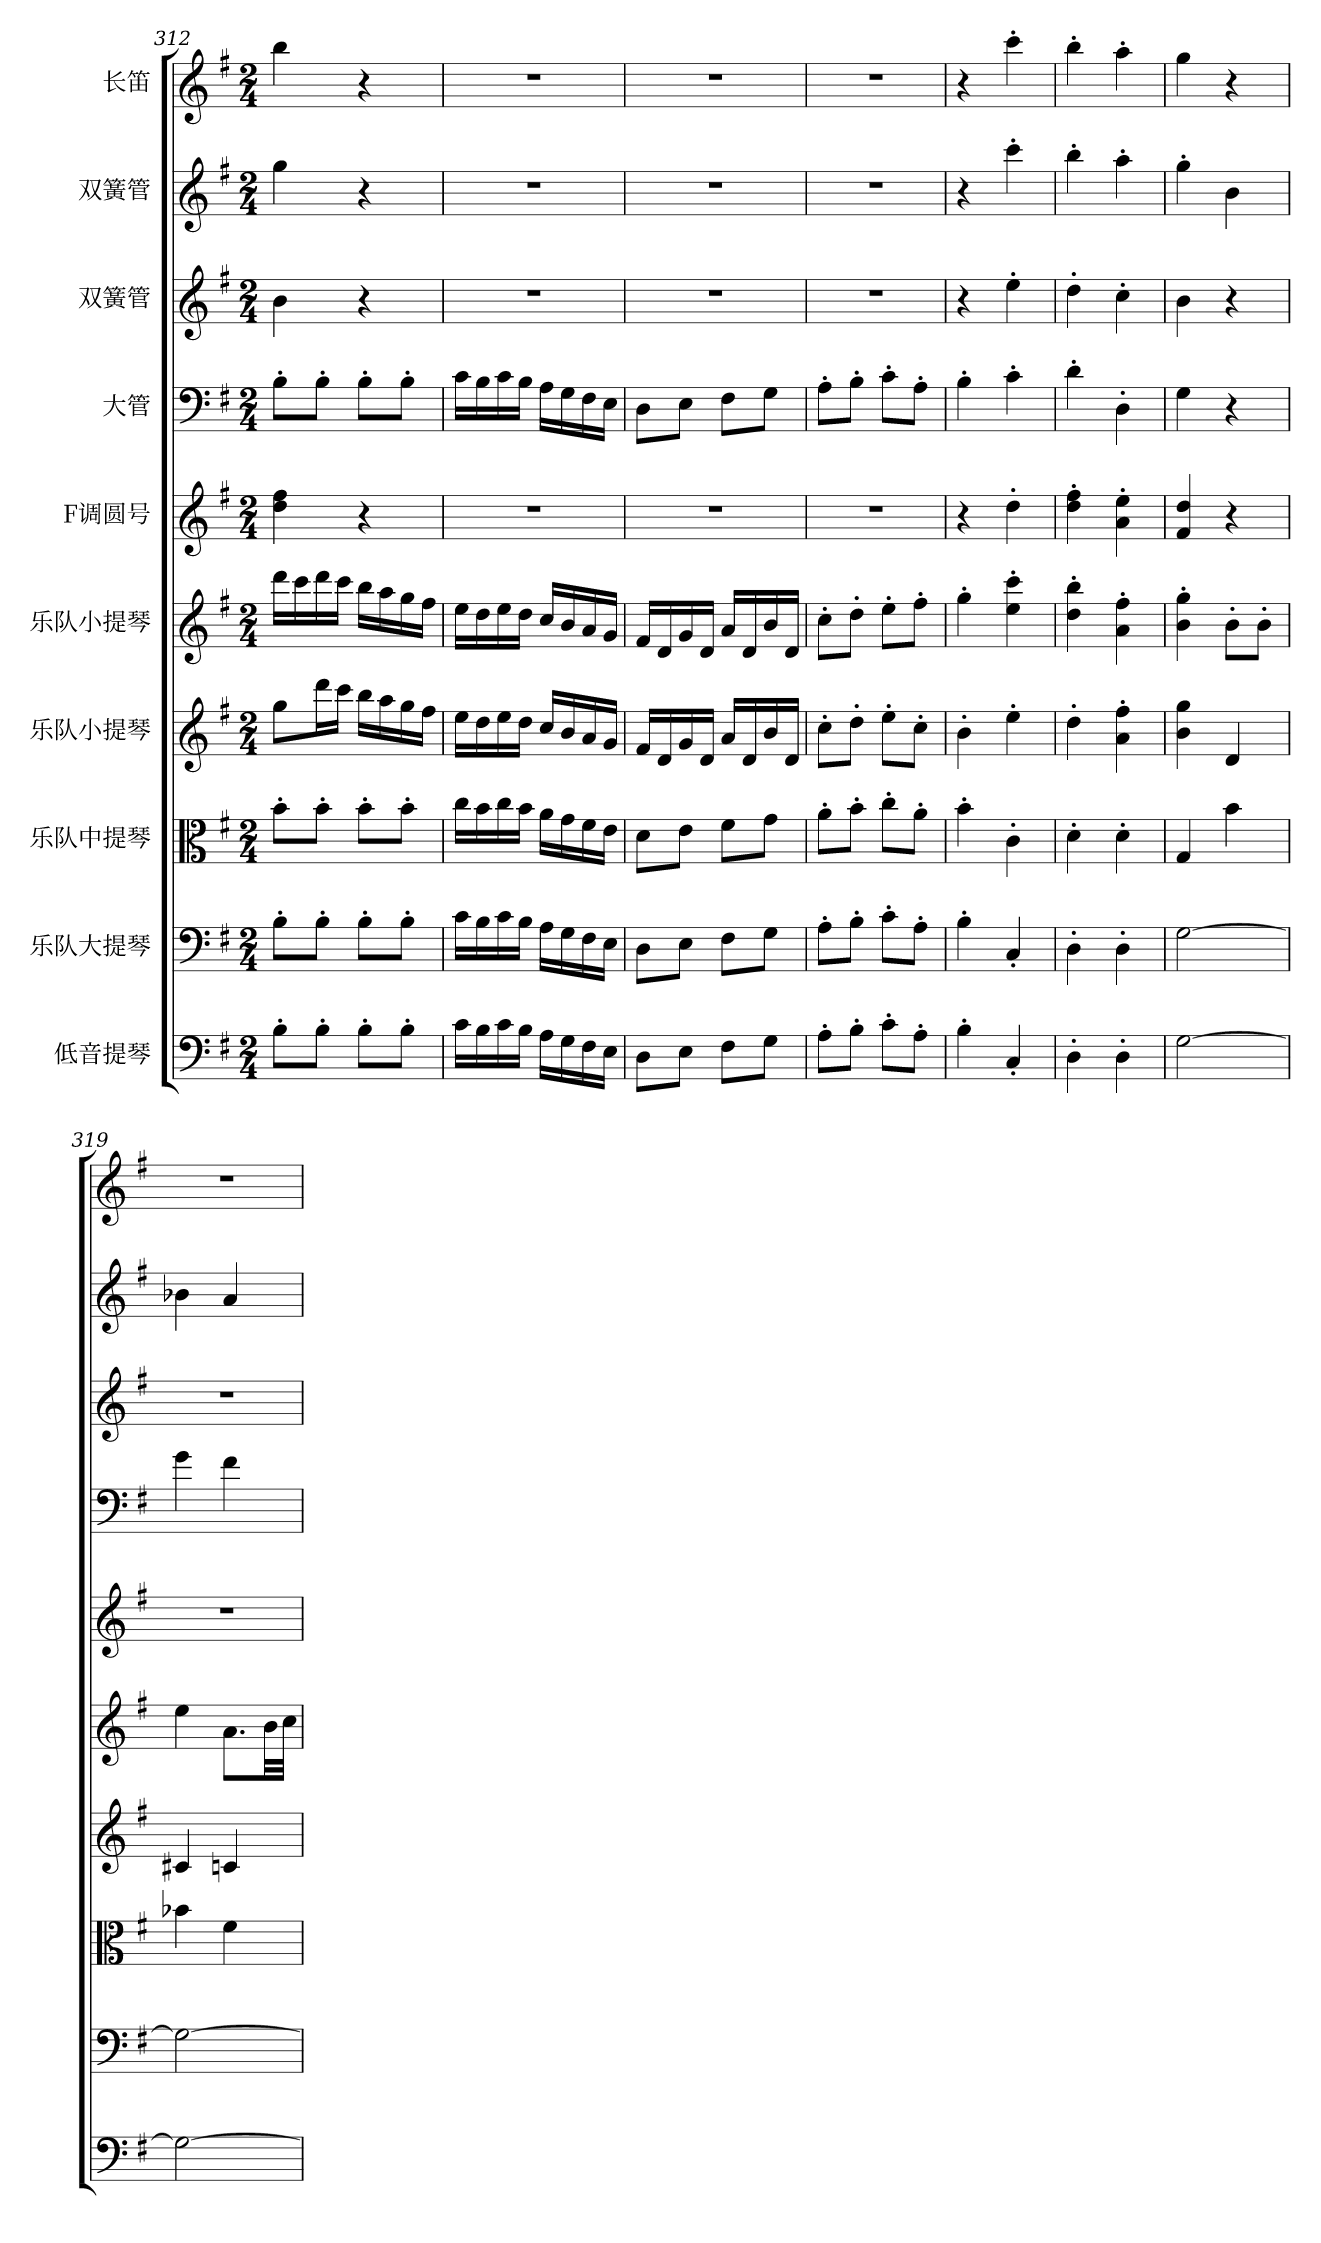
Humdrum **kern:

**kern	**kern	**kern	**kern	**kern	**kern	**kern	**kern	**kern	**kern
*part10	*part9	*part8	*part7	*part6	*part5	*part4	*part3	*part2	*part1
*staff10	*staff9	*staff8	*staff7	*staff6	*staff5	*staff4	*staff3	*staff2	*staff1
*I"低音提琴	*I"乐队大提琴	*I"乐队中提琴	*I"乐队小提琴	*I"乐队小提琴	*I"F调圆号	*I"大管	*I"双簧管	*I"双簧管	*I"长笛
*clefF4	*clefF4	*clefC3	*clefG2	*clefG2	*clefG2	*clefF4	*clefG2	*clefG2	*clefG2
*ITrd7c12	*	*	*	*	*ITrd4c7	*	*	*	*
*k[f#]	*k[f#]	*k[f#]	*k[f#]	*k[f#]	*k[]	*k[f#]	*k[f#]	*k[f#]	*k[f#]
*M2/4	*M2/4	*M2/4	*M2/4	*M2/4	*M2/4	*M2/4	*M2/4	*M2/4	*M2/4
=312	=312	=312	=312	=312	=312	=312	=312	=312	=312
8BB'\L	8B'\L	8b'\L	8gg\L	16ddd\LL	4g\ 4b\	8B'\L	4b\	4gg\	4bb\
.	.	.	.	16ccc\	.	.	.	.	.
8BB'\J	8B'\J	8b'\J	16ddd\L	16ddd\	.	8B'\J	.	.	.
.	.	.	16ccc\JJ	16ccc\JJ	.	.	.	.	.
8BB'\L	8B'\L	8b'\L	16bb\LL	16bb\LL	4r	8B'\L	4r	4r	4r
.	.	.	16aa\	16aa\	.	.	.	.	.
8BB'\J	8B'\J	8b'\J	16gg\	16gg\	.	8B'\J	.	.	.
.	.	.	16ff#\JJ	16ff#\JJ	.	.	.	.	.
=313	=313	=313	=313	=313	=313	=313	=313	=313	=313
16C\LL	16c\LL	16cc\LL	16ee\LL	16ee\LL	2r	16c\LL	2r	2r	2r
16BB\	16B\	16b\	16dd\	16dd\	.	16B\	.	.	.
16C\	16c\	16cc\	16ee\	16ee\	.	16c\	.	.	.
16BB\JJ	16B\JJ	16b\JJ	16dd\JJ	16dd\JJ	.	16B\JJ	.	.	.
16AA\LL	16A\LL	16a\LL	16cc/LL	16cc/LL	.	16A\LL	.	.	.
16GG\	16G\	16g\	16b/	16b/	.	16G\	.	.	.
16FF#\	16F#\	16f#\	16a/	16a/	.	16F#\	.	.	.
16EE\JJ	16E\JJ	16e\JJ	16g/JJ	16g/JJ	.	16E\JJ	.	.	.
!!LO:PB:g=z
=314	=314	=314	=314	=314	=314	=314	=314	=314	=314
8DD\L	8D\L	8d\L	16f#/LL	16f#/LL	2r	8D\L	2r	2r	2r
.	.	.	16d/	16d/	.	.	.	.	.
8EE\J	8E\J	8e\J	16g/	16g/	.	8E\J	.	.	.
.	.	.	16d/JJ	16d/JJ	.	.	.	.	.
8FF#\L	8F#\L	8f#\L	16a/LL	16a/LL	.	8F#\L	.	.	.
.	.	.	16d/	16d/	.	.	.	.	.
8GG\J	8G\J	8g\J	16b/	16b/	.	8G\J	.	.	.
.	.	.	16d/JJ	16d/JJ	.	.	.	.	.
=315	=315	=315	=315	=315	=315	=315	=315	=315	=315
8AA'\L	8A'\L	8a'\L	8cc'\L	8cc'\L	2r	8A'\L	2r	2r	2r
8BB'\J	8B'\J	8b'\J	8dd'\J	8dd'\J	.	8B'\J	.	.	.
8C'\L	8c'\L	8cc'\L	8ee'\L	8ee'\L	.	8c'\L	.	.	.
8AA'\J	8A'\J	8a'\J	8cc'\J	8ff#'\J	.	8A'\J	.	.	.
=316	=316	=316	=316	=316	=316	=316	=316	=316	=316
4BB'\	4B'\	4b'\	4b'\	4gg'\	4r	4B'\	4r	4r	4r
4CC'/	4C'/	4c'\	4ee'\	4ee\' 4ccc\'	4g'\	4c'\	4ee'\	4ccc'\	4ccc'\
=317	=317	=317	=317	=317	=317	=317	=317	=317	=317
4DD'\	4D'\	4d'\	4dd'\	4dd\' 4bb\'	4g\' 4b\'	4d'\	4dd'\	4bb'\	4bb'\
4DD'\	4D'\	4d'\	4a\' 4ff#\'	4a\' 4ff#\'	4d\' 4a\'	4D'\	4cc'\	4aa'\	4aa'\
=318	=318	=318	=318	=318	=318	=318	=318	=318	=318
[2GG\	[2G\	4G/	4b\ 4gg\	4b\' 4gg\'	4B/ 4g/	4G\	4b\	4gg'\	4gg\
.	.	4b\	4d/	8b'\L	4r	4r	4r	4b\	4r
.	.	.	.	8b'\J	.	.	.	.	.
=319	=319	=319	=319	=319	=319	=319	=319	=319	=319
2GG\_	2G\_	4b-X\	4c#X/	4ee\	2r	4g\	2r	4b-X\	2r
.	.	4f#\	4cn/	8.a\L	.	4f#\	.	4a/	.
.	.	.	.	32b\LL	.	.	.	.	.
.	.	.	.	32cc\JJJ	.	.	.	.	.
=	=	=	=	=	=	=	=	=	=
*-	*-	*-	*-	*-	*-	*-	*-	*-	*-
